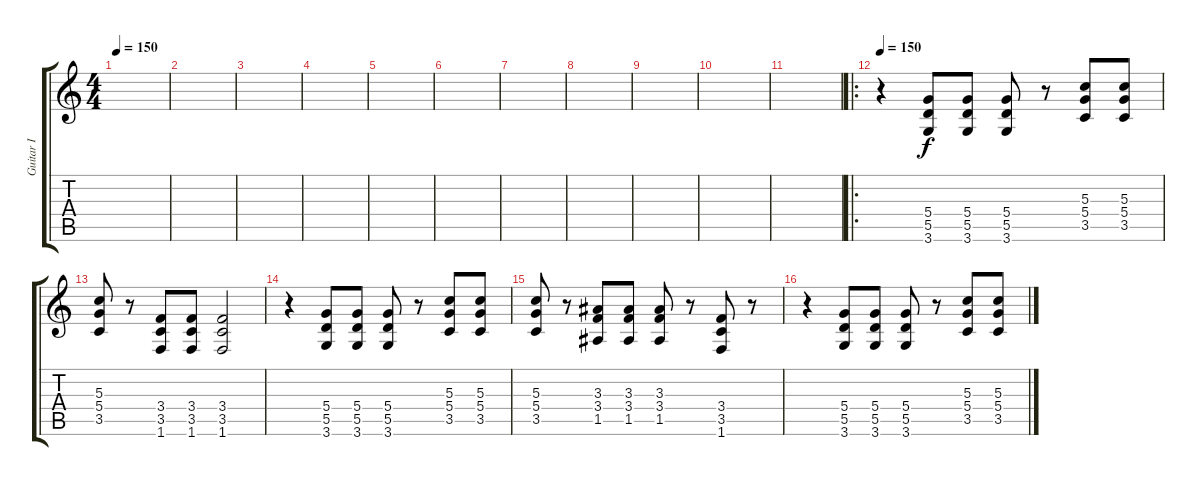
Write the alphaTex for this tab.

\track ("Guitar I" "Guitar I") {instrument distortionguitar}
\staff {score tabs}
\tuning (E4 B3 G3 D3 A2 E2) {hide}
\ts (4 4)
\tempo 150
\clef g2
\ks c
|
|
|
|
|
|
|
|
|
|
|
\ro
\tempo 150
r.4 (5.4 5.5 3.6).8 (5.4 5.5 3.6).8 (5.4 5.5 3.6).8 r.8 (5.3 5.4 3.5).8 (5.3 5.4 3.5).8 |
(5.3 5.4 3.5).8 r.8 (3.4 3.5 1.6).8 (3.4 3.5 1.6).8 (3.4 3.5 1.6).2 |
r.4 (5.4 5.5 3.6).8 (5.4 5.5 3.6).8 (5.4 5.5 3.6).8 r.8 (5.3 5.4 3.5).8 (5.3 5.4 3.5).8 |
(5.3 5.4 3.5).8 r.8 (3.3 3.4 1.5).8 (3.3 3.4 1.5).8 (3.3 3.4 1.5).8 r.8 (3.4 3.5 1.6).8 r.8 |
r.4 (5.4 5.5 3.6).8 (5.4 5.5 3.6).8 (5.4 5.5 3.6).8 r.8 (5.3 5.4 3.5).8 (5.3 5.4 3.5).8
